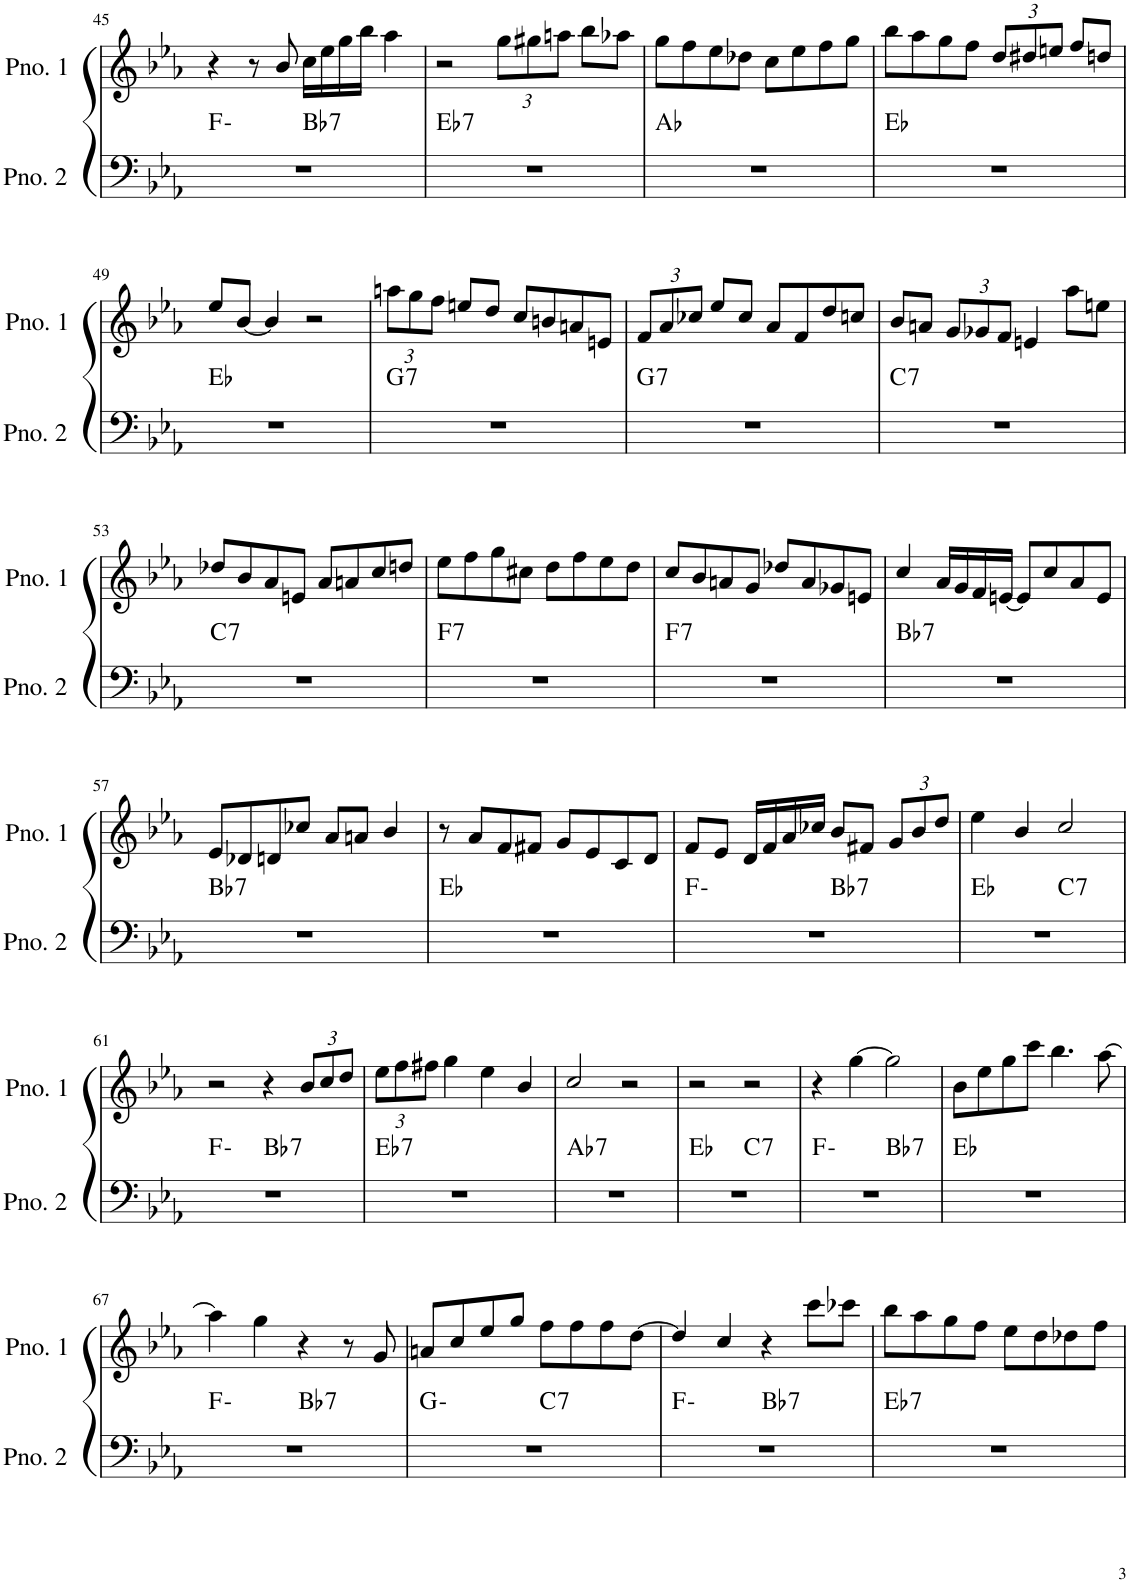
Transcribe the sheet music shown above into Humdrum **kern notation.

**kern	**harte	**kern
*part2	*part2	*part1
*staff2	*	*staff1
*I"ピアノ 2	*	*I"ピアノ 1
!!LO:PB:g=z
*clefF4	*	*clefG2
*k[b-e-a-]	*	*k[b-e-a-]
*M4/4	*	*M4/4
=45	=45	=45
*^	*	*
1r	2ryy	F:min	4r
.	.	.	8r
.	.	.	8b-/
!	!	!LO:H:kt=7	!
.	2ryy	Bb:7	16cc\LL
.	.	.	16ee-\
.	.	.	16gg\
.	.	.	16bb-\JJ
.	.	.	4aa-\
=46	=46	=46	=46
!	!	!LO:H:kt=7	!
*v	*v	*	*
1r	Eb:7	2r
*	*	*Xbrackettup
.	.	12gg\L
.	.	12gg#X\
.	.	12aan\J
.	.	8bb-\L
.	.	8aa-X\J
=47	=47	=47
1r	Ab:maj	8gg\L
.	.	8ff\
.	.	8ee-\
.	.	8dd-X\J
.	.	8cc\L
.	.	8ee-\
.	.	8ff\
.	.	8gg\J
=48	=48	=48
1r	Eb:maj	8bb-\L
.	.	8aa-\
.	.	8gg\
.	.	8ff\J
.	.	12dd/L
.	.	12dd#X/
.	.	12een/J
.	.	8ff/L
.	.	8ddn/J
!!LO:LB:g=z
=49	=49	=49
1r	Eb:maj	8ee-/L
.	.	[8b-/J
.	.	4b-/]
.	.	2r
=50	=50	=50
!	!LO:H:kt=7	!
1r	G:7	12aan\L
.	.	12gg\
.	.	12ff\J
.	.	8een/L
.	.	8dd/J
.	.	8cc/L
.	.	8bn/
.	.	8an/
.	.	8en/J
=51	=51	=51
!	!LO:H:kt=7	!
1r	G:7	12f/L
.	.	12a-/
.	.	12cc-X/J
.	.	8ee-/L
.	.	8cc-/J
.	.	8a-/L
.	.	8f/
.	.	8dd/
.	.	8ccn/J
=52	=52	=52
!	!LO:H:kt=7	!
1r	C:7	8b-/L
.	.	8an/J
.	.	12g/L
.	.	12g-X/
.	.	12f/J
.	.	4en/
.	.	8aa-\L
.	.	8een\J
!!LO:LB:g=z
=53	=53	=53
!	!LO:H:kt=7	!
1r	C:7	8dd-X/L
.	.	8b-/
.	.	8a-/
.	.	8en/J
.	.	8a-/L
.	.	8an/
.	.	8cc/
.	.	8ddn/J
=54	=54	=54
!	!LO:H:kt=7	!
1r	F:7	8ee-\L
.	.	8ff\
.	.	8gg\
.	.	8cc#X\J
.	.	8dd\L
.	.	8ff\
.	.	8ee-\
.	.	8dd\J
=55	=55	=55
!	!LO:H:kt=7	!
1r	F:7	8cc/L
.	.	8b-/
.	.	8an/
.	.	8g/J
.	.	8dd-X/L
.	.	8a/
.	.	8g-X/
.	.	8en/J
=56	=56	=56
!	!LO:H:kt=7	!
1r	Bb:7	4cc/
.	.	16a-/LL
.	.	16g/
.	.	16f/
.	.	[16en/JJ
.	.	8e/L]
.	.	8cc/
.	.	8a-/
.	.	8e/J
!!LO:LB:g=z
=57	=57	=57
!	!LO:H:kt=7	!
1r	Bb:7	8e-/L
.	.	8d-X/
.	.	8dn/
.	.	8cc-X/J
.	.	8a-/L
.	.	8an/J
.	.	4b-/
=58	=58	=58
1r	Eb:maj	8r
.	.	8a-/L
.	.	8f/
.	.	8f#X/J
.	.	8g/L
.	.	8e-/
.	.	8c/
.	.	8d/J
=59	=59	=59
*^	*	*
1r	2ryy	F:min	8f/L
.	.	.	8e-/J
.	.	.	16d/LL
.	.	.	16f/
.	.	.	16a-/
.	.	.	16cc-X/JJ
!	!	!LO:H:kt=7	!
.	2ryy	Bb:7	8b-/L
.	.	.	8f#X/J
.	.	.	12g/L
.	.	.	12b-/
.	.	.	12dd/J
=60	=60	=60	=60
1r	2ryy	Eb:maj	4ee-\
.	.	.	4b-/
!	!	!LO:H:kt=7	!
.	2ryy	C:7	2cc/
!!LO:LB:g=z
=61	=61	=61	=61
1r	2ryy	F:min	2r
!	!	!LO:H:kt=7	!
.	2ryy	Bb:7	4r
.	.	.	12b-/L
.	.	.	12cc/
.	.	.	12dd/J
=62	=62	=62	=62
!	!	!LO:H:kt=7	!
*v	*v	*	*
1r	Eb:7	12ee-\L
.	.	12ff\
.	.	12ff#X\J
.	.	4gg\
.	.	4ee-\
.	.	4b-/
=63	=63	=63
!	!LO:H:kt=7	!
1r	Ab:7	2cc/
.	.	2r
=64	=64	=64
*^	*	*
1r	2ryy	Eb:maj	2r
!	!	!LO:H:kt=7	!
.	2ryy	C:7	2r
=65	=65	=65	=65
1r	2ryy	F:min	4r
.	.	.	[4gg\
!	!	!LO:H:kt=7	!
.	2ryy	Bb:7	2gg\]
*v	*v	*	*
=66	=66	=66
1r	Eb:maj	8b-\L
.	.	8ee-\
.	.	8gg\
.	.	8ccc\J
.	.	4.bb-\
.	.	[8aa-\
!!LO:LB:g=z
=67	=67	=67
*^	*	*
1r	2ryy	F:min	4aa-\]
.	.	.	4gg\
!	!	!LO:H:kt=7	!
.	2ryy	Bb:7	4r
.	.	.	8r
.	.	.	8g/
=68	=68	=68	=68
1r	2ryy	G:min	8an/L
.	.	.	8cc/
.	.	.	8ee-/
.	.	.	8gg/J
!	!	!LO:H:kt=7	!
.	2ryy	C:7	8ff\L
.	.	.	8ff\
.	.	.	8ff\
.	.	.	[8dd\J
=69	=69	=69	=69
1r	2ryy	F:min	4dd/]
.	.	.	4cc/
!	!	!LO:H:kt=7	!
.	2ryy	Bb:7	4r
.	.	.	8ccc\L
.	.	.	8ccc-X\J
=70	=70	=70	=70
!	!	!LO:H:kt=7	!
*v	*v	*	*
1r	Eb:7	8bb-\L
.	.	8aa-\
.	.	8gg\
.	.	8ff\J
.	.	8ee-\L
.	.	8dd\
.	.	8dd-X\
.	.	8ff\J
=	=	=
*-	*-	*-
